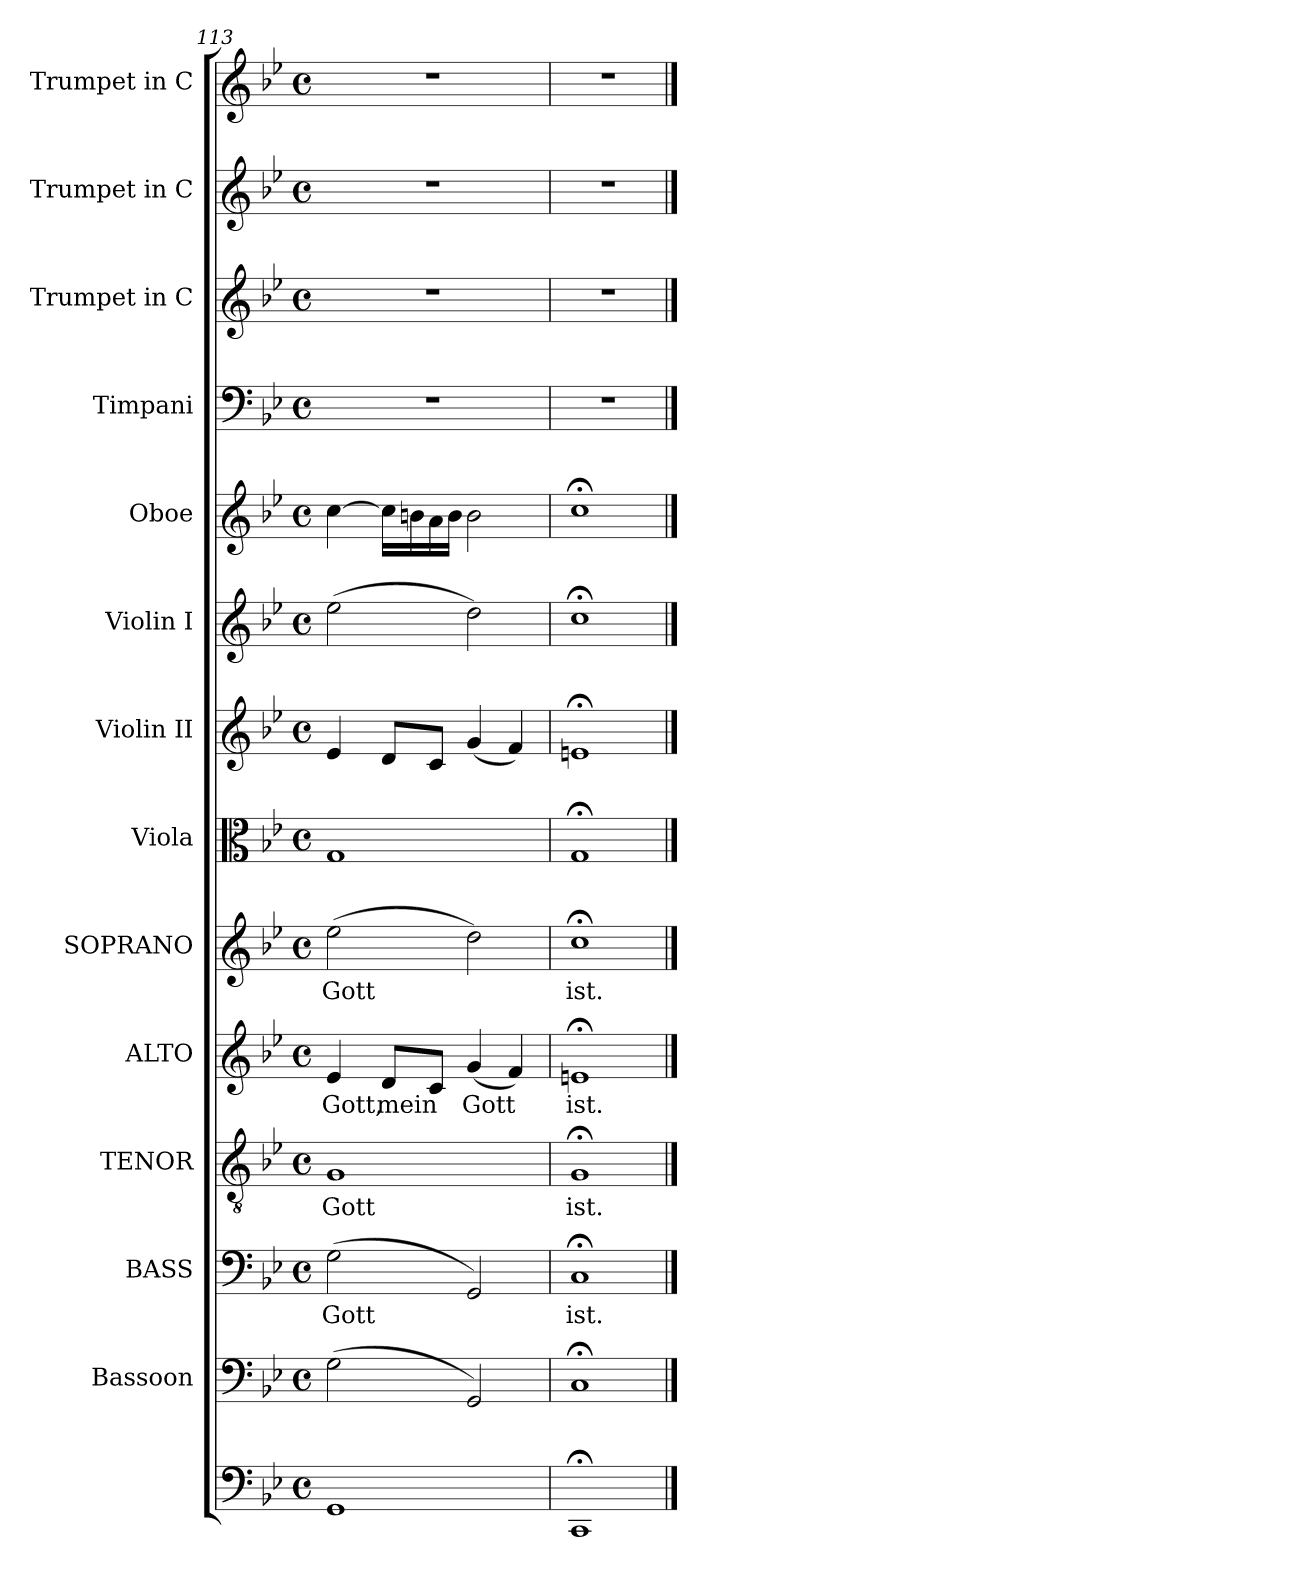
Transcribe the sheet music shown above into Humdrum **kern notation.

**kern	**kern	**kern	**text	**kern	**text	**kern	**text	**kern	**text	**kern	**kern	**kern	**kern	**kern	**kern	**kern	**kern
*part14	*part13	*part12	*part12	*part11	*part11	*part10	*part10	*part9	*part9	*part8	*part7	*part6	*part5	*part4	*part3	*part2	*part1
*staff14	*staff13	*staff12	*staff12	*staff11	*staff11	*staff10	*staff10	*staff9	*staff9	*staff8	*staff7	*staff6	*staff5	*staff4	*staff3	*staff2	*staff1
*	*I"Bassoon	*I"BASS	*	*I"TENOR	*	*I"ALTO	*	*I"SOPRANO	*	*I"Viola	*I"Violin II	*I"Violin I	*I"Oboe	*I"Timpani	*I"Trumpet in C	*I"Trumpet in C	*I"Trumpet in C
*	*	*	*	*	*	*I'Alto	*	*I'Soprano	*	*I'Viola	*I'Violin II	*I'Violin I	*I'Oboe	*I'Timp.	*	*	*
*clefF4	*clefF4	*clefF4	*	*clefGv2	*	*clefG2	*	*clefG2	*	*clefC3	*clefG2	*clefG2	*clefG2	*clefF4	*clefG2	*clefG2	*clefG2
*	*	*	*	*ITrd7c12	*	*	*	*	*	*	*	*	*	*	*	*	*
*k[b-e-]	*k[b-e-]	*k[b-e-]	*	*k[b-e-]	*	*k[b-e-]	*	*k[b-e-]	*	*k[b-e-]	*k[b-e-]	*k[b-e-]	*k[b-e-]	*k[b-e-]	*k[b-e-]	*k[b-e-]	*k[b-e-]
*B-:	*B-:	*B-:	*	*B-:	*	*B-:	*	*B-:	*	*B-:	*B-:	*B-:	*B-:	*B-:	*B-:	*B-:	*B-:
*M4/4	*M4/4	*M4/4	*	*M4/4	*	*M4/4	*	*M4/4	*	*M4/4	*M4/4	*M4/4	*M4/4	*M4/4	*M4/4	*M4/4	*M4/4
*met(c)	*met(c)	*met(c)	*	*met(c)	*	*met(c)	*	*met(c)	*	*met(c)	*met(c)	*met(c)	*met(c)	*met(c)	*met(c)	*met(c)	*met(c)
=113	=113	=113	=113	=113	=113	=113	=113	=113	=113	=113	=113	=113	=113	=113	=113	=113	=113
!	!	!	!LO:LY:b:color=#000000	!	!	!	!	!	!	!	!	!	!	!	!	!	!
!	!	!	!	!	!LO:LY:b:color=#000000	!	!	!	!	!	!	!	!	!	!	!	!
!	!	!	!	!	!	!	!LO:LY:b:color=#000000	!	!	!	!	!	!	!	!	!	!
!	!	!	!	!	!	!	!	!	!LO:LY:b:color=#000000	!	!	!	!	!	!	!	!
1GGi	(2Gi\	(2Gi\	Gott	1GGi	Gott	4e-i/	Gott,	(2ee-i\	Gott	1Gi	4e-i/	(2ee-i\	[4cci\	1r	1r	1r	1r
!	!	!	!	!	!	!	!LO:LY:b:color=#000000	!	!	!	!	!	!	!	!	!	!
.	.	.	.	.	.	8di/L	mein	.	.	.	8di/L	.	16cci\LL]	.	.	.	.
.	.	.	.	.	.	.	.	.	.	.	.	.	16bni\	.	.	.	.
.	.	.	.	.	.	8ci/J	.	.	.	.	8ci/J	.	16ai\	.	.	.	.
.	.	.	.	.	.	.	.	.	.	.	.	.	16bi\JJ	.	.	.	.
!	!	!	!	!	!	!	!LO:LY:b:color=#000000	!	!	!	!	!	!	!	!	!	!
.	2GGi/)	2GGi/)	.	.	.	(4gi/	Gott	2ddi\)	.	.	(4gi/	2ddi\)	2bi\	.	.	.	.
.	.	.	.	.	.	4fi/)	.	.	.	.	4fi/)	.	.	.	.	.	.
=114	=114	=114	=114	=114	=114	=114	=114	=114	=114	=114	=114	=114	=114	=114	=114	=114	=114
!	!	!	!LO:LY:b:color=#000000	!	!	!	!	!	!	!	!	!	!	!	!	!	!
!	!	!	!	!	!LO:LY:b:color=#000000	!	!	!	!	!	!	!	!	!	!	!	!
!	!	!	!	!	!	!	!LO:LY:b:color=#000000	!	!	!	!	!	!	!	!	!	!
!	!	!	!	!	!	!	!	!	!LO:LY:b:color=#000000	!	!	!	!	!	!	!	!
1CC;i	1C;i	1C;i	ist.	1GG;i	ist.	1en;i	ist.	1cc;i	ist.	1G;i	1en;i	1cc;i	1cc;i	1r	1r	1r	1r
==	==	==	==	==	==	==	==	==	==	==	==	==	==	==	==	==	==
*-	*-	*-	*-	*-	*-	*-	*-	*-	*-	*-	*-	*-	*-	*-	*-	*-	*-
